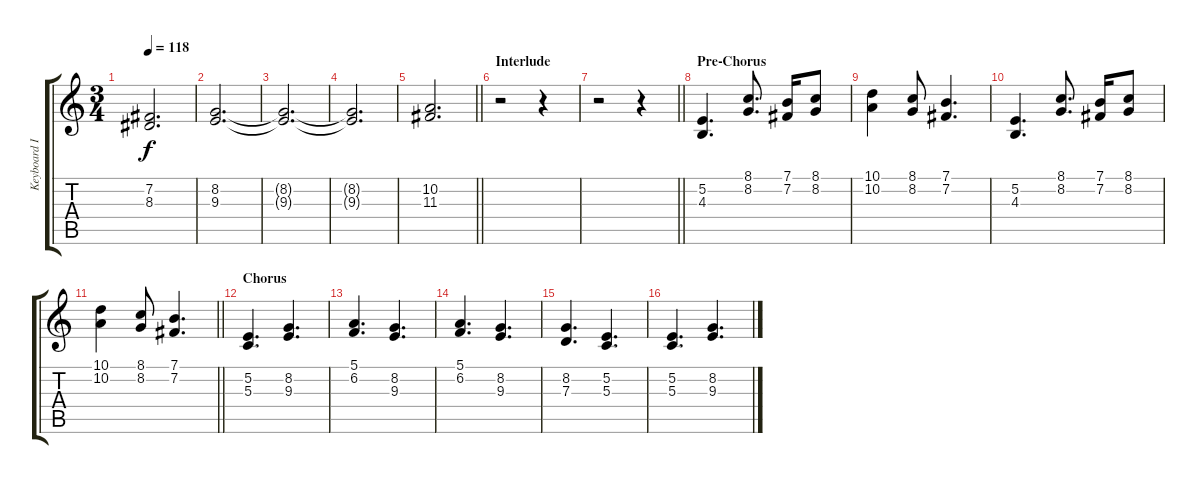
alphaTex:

\track ("Keyboard I" "Keyboard I") {instrument choiraahs}
\staff {score tabs}
\tuning (E4 B3 G3 D3 A2 E2) {hide}
\ts (3 4)
\tempo 118
\clef g2
\ks c
(7.2 8.3).2{d dy f} |
(8.2 9.3).2{d} |
(8.2{t} 9.3{t}).2{d} |
(8.2{t} 9.3{t}).2{d} |
\barLineRight lightlight
(10.2 11.3).2{d} |
\section ("" "Interlude")
r.2 r.4 |
\barLineRight lightlight
r.2 r.4 |
\section ("" "Pre-Chorus")
(5.2 4.3).4{d} (8.1 8.2).8{d} (7.1 7.2).16 (8.1 8.2).8 |
(10.1 10.2).4 (8.1 8.2).8 (7.1 7.2).4{d} |
(5.2 4.3).4{d} (8.1 8.2).8{d} (7.1 7.2).16 (8.1 8.2).8 |
\barLineRight lightlight
(10.1 10.2).4 (8.1 8.2).8 (7.1 7.2).4{d} |
\section ("" "Chorus")
(5.2 5.3).4{d} (8.2 9.3).4{d} |
(5.1 6.2).4{d} (8.2 9.3).4{d} |
(5.1 6.2).4{d} (8.2 9.3).4{d} |
(8.2 7.3).4{d} (5.2 5.3).4{d} |
(5.2 5.3).4{d} (8.2 9.3).4{d}
